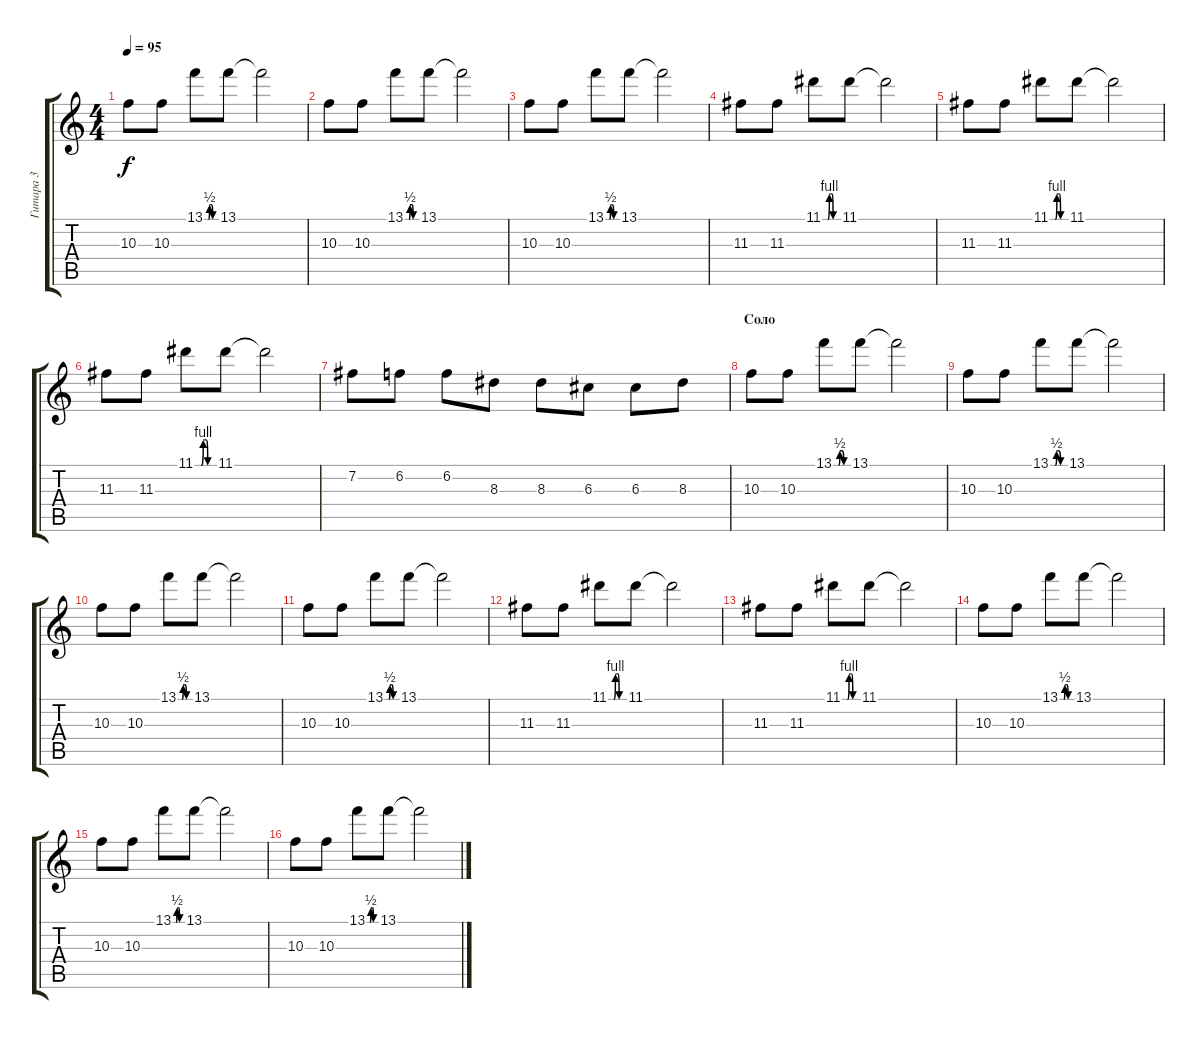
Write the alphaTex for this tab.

\track ("Гитара 3" "Гитара 3") {instrument electricguitarclean}
\staff {score tabs}
\tuning (E4 B3 G3 D3 A2 E2) {hide}
\ts (4 4)
\tempo 95
\clef g2
\ks c
10.3.8{dy f} 10.3.8 13.1{be (custom 0 0 10 0 20 0 25 2 30 2 34 2 41 0 60 0)}.8 13.1.8 13.1{t}.2 |
10.3.8 10.3.8 13.1{be (custom 0 0 10 0 20 0 25 2 30 2 34 2 41 0 60 0)}.8 13.1.8 13.1{t}.2 |
10.3.8 10.3.8 13.1{be (custom 0 0 10 0 20 0 25 2 30 2 34 2 41 0 60 0)}.8 13.1.8 13.1{t}.2 |
11.3.8 11.3.8 11.1{be (custom 0 0 10 0 15 0 20 0 26 4 30 4 32 4 35 4 40 0 46 0 60 0)}.8 11.1.8 11.1{t}.2 |
11.3.8 11.3.8 11.1{be (custom 0 0 10 0 15 0 20 0 26 4 30 4 32 4 35 4 40 0 46 0 60 0)}.8 11.1.8 11.1{t}.2 |
11.3.8 11.3.8 11.1{be (custom 0 0 10 0 15 0 20 0 26 4 30 4 32 4 35 4 40 0 46 0 60 0)}.8 11.1.8 11.1{t}.2 |
7.2.8 6.2.8 6.2.8 8.3.8 8.3.8 6.3.8 6.3.8 8.3.8 |
\section ("" "Соло")
10.3.8{volume 16 instrument distortionguitar} 10.3.8 13.1{be (custom 0 0 10 0 20 0 25 2 30 2 34 2 41 0 60 0)}.8 13.1.8 13.1{t}.2 |
10.3.8 10.3.8 13.1{be (custom 0 0 10 0 20 0 25 2 30 2 34 2 41 0 60 0)}.8 13.1.8 13.1{t}.2 |
10.3.8 10.3.8 13.1{be (custom 0 0 10 0 20 0 25 2 30 2 34 2 41 0 60 0)}.8 13.1.8 13.1{t}.2 |
10.3.8 10.3.8 13.1{be (custom 0 0 10 0 20 0 25 2 30 2 34 2 41 0 60 0)}.8 13.1.8 13.1{t}.2 |
11.3.8 11.3.8 11.1{be (custom 0 0 10 0 15 0 20 0 26 4 30 4 32 4 35 4 40 0 46 0 60 0)}.8 11.1.8 11.1{t}.2 |
11.3.8 11.3.8 11.1{be (custom 0 0 10 0 15 0 20 0 26 4 30 4 32 4 35 4 40 0 46 0 60 0)}.8 11.1.8 11.1{t}.2 |
10.3.8 10.3.8 13.1{be (custom 0 0 10 0 20 0 25 2 30 2 34 2 41 0 60 0)}.8 13.1.8 13.1{t}.2 |
10.3.8 10.3.8 13.1{be (custom 0 0 10 0 20 0 25 2 30 2 34 2 41 0 60 0)}.8 13.1.8 13.1{t}.2 |
10.3.8 10.3.8 13.1{be (custom 0 0 10 0 20 0 25 2 30 2 34 2 41 0 60 0)}.8 13.1.8 13.1{t}.2
